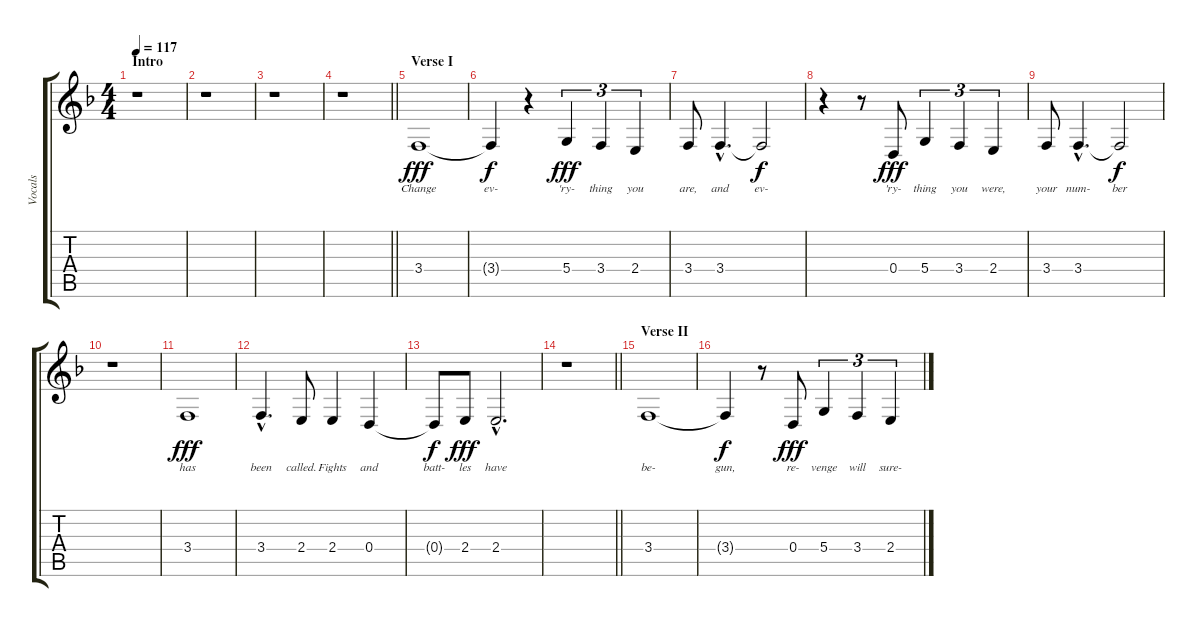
\track ("Vocals" "Vocals") {instrument lead6voice}
\staff {score tabs}
\tuning (E4 B3 G3 D3 A2 E2) {hide}
\ts (4 4)
\section ("" "Intro")
\tempo 117
\clef g2
\ks f
r.1{dy fff instrument lead6voice} |
r.1 |
r.1 |
\barLineRight lightlight
r.1 |
\section ("" "Verse I")
3.4.1{lyrics (0 "Change") lyrics (1 "") lyrics (2 "") lyrics (3 "") lyrics (4 "")} |
3.4{t}.4{lyrics (0 "ev-") lyrics (1 "") lyrics (2 "") lyrics (3 "") lyrics (4 "") dy f} r.4 5.4.4{tu (3 2) lyrics (0 "'ry-") lyrics (1 "") lyrics (2 "") lyrics (3 "") lyrics (4 "") dy fff} 3.4.4{tu (3 2) lyrics (0 "thing") lyrics (1 "") lyrics (2 "") lyrics (3 "") lyrics (4 "")} 2.4.4{tu (3 2) lyrics (0 "you") lyrics (1 "") lyrics (2 "") lyrics (3 "") lyrics (4 "")} |
3.4.8{lyrics (0 "are,") lyrics (1 "") lyrics (2 "") lyrics (3 "") lyrics (4 "")} 3.4{hac}.4{d lyrics (0 "and") lyrics (1 "") lyrics (2 "") lyrics (3 "") lyrics (4 "")} 3.4{t}.2{lyrics (0 "ev-") lyrics (1 "") lyrics (2 "") lyrics (3 "") lyrics (4 "") dy f} |
r.4 r.8 0.4.8{lyrics (0 "'ry-") lyrics (1 "") lyrics (2 "") lyrics (3 "") lyrics (4 "") dy fff} 5.4.4{tu (3 2) lyrics (0 "thing") lyrics (1 "") lyrics (2 "") lyrics (3 "") lyrics (4 "")} 3.4.4{tu (3 2) lyrics (0 "you") lyrics (1 "") lyrics (2 "") lyrics (3 "") lyrics (4 "")} 2.4.4{tu (3 2) lyrics (0 "were,") lyrics (1 "") lyrics (2 "") lyrics (3 "") lyrics (4 "")} |
3.4.8{lyrics (0 "your") lyrics (1 "") lyrics (2 "") lyrics (3 "") lyrics (4 "")} 3.4{hac}.4{d lyrics (0 "num-") lyrics (1 "") lyrics (2 "") lyrics (3 "") lyrics (4 "")} 3.4{t}.2{lyrics (0 "ber") lyrics (1 "") lyrics (2 "") lyrics (3 "") lyrics (4 "") dy f} |
r.1 |
3.4.1{lyrics (0 "has") lyrics (1 "") lyrics (2 "") lyrics (3 "") lyrics (4 "") dy fff} |
3.4{hac}.4{d lyrics (0 "been") lyrics (1 "") lyrics (2 "") lyrics (3 "") lyrics (4 "")} 2.4.8{lyrics (0 "called.") lyrics (1 "") lyrics (2 "") lyrics (3 "") lyrics (4 "")} 2.4.4{lyrics (0 "Fights") lyrics (1 "") lyrics (2 "") lyrics (3 "") lyrics (4 "")} 0.4.4{lyrics (0 "and") lyrics (1 "") lyrics (2 "") lyrics (3 "") lyrics (4 "")} |
0.4{t}.8{lyrics (0 "batt-") lyrics (1 "") lyrics (2 "") lyrics (3 "") lyrics (4 "") dy f} 2.4.8{lyrics (0 "les") lyrics (1 "") lyrics (2 "") lyrics (3 "") lyrics (4 "") dy fff} 2.4{hac}.2{d lyrics (0 "have") lyrics (1 "") lyrics (2 "") lyrics (3 "") lyrics (4 "")} |
\barLineRight lightlight
r.1 |
\section ("" "Verse II")
3.4.1{lyrics (0 "be-") lyrics (1 "") lyrics (2 "") lyrics (3 "") lyrics (4 "")} |
3.4{t}.4{lyrics (0 "gun,") lyrics (1 "") lyrics (2 "") lyrics (3 "") lyrics (4 "") dy f} r.8 0.4.8{lyrics (0 "re-") lyrics (1 "") lyrics (2 "") lyrics (3 "") lyrics (4 "") dy fff} 5.4.4{tu (3 2) lyrics (0 "venge") lyrics (1 "") lyrics (2 "") lyrics (3 "") lyrics (4 "")} 3.4.4{tu (3 2) lyrics (0 "will") lyrics (1 "") lyrics (2 "") lyrics (3 "") lyrics (4 "")} 2.4.4{tu (3 2) lyrics (0 "sure-") lyrics (1 "") lyrics (2 "") lyrics (3 "") lyrics (4 "")}
